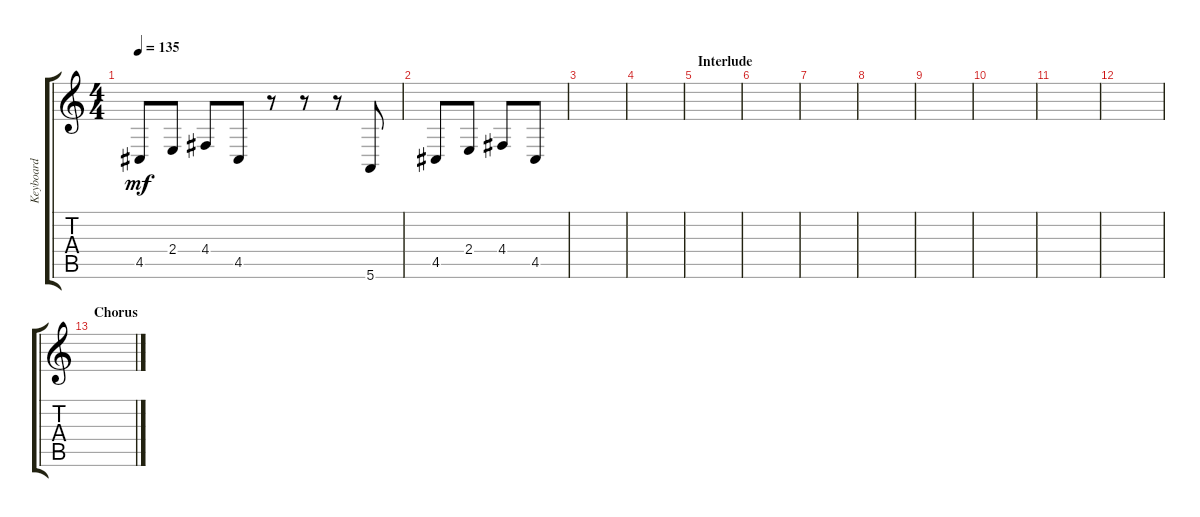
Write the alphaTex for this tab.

\track ("Keyboard" "Keyboard") {instrument choiraahs}
\staff {score tabs}
\tuning (E4 B3 G3 D3 A2 E2) {hide}
\ts (4 4)
\tempo 135
\clef g2
\ks c
4.5.8{dy mf} 2.4.8 4.4.8 4.5.8 r.8 r.8 r.8 5.6.8 |
4.5.8 2.4.8 4.4.8 4.5.8 |
|
|
\section ("" "Interlude")
|
|
|
|
|
|
|
|
\section ("" "Chorus")
